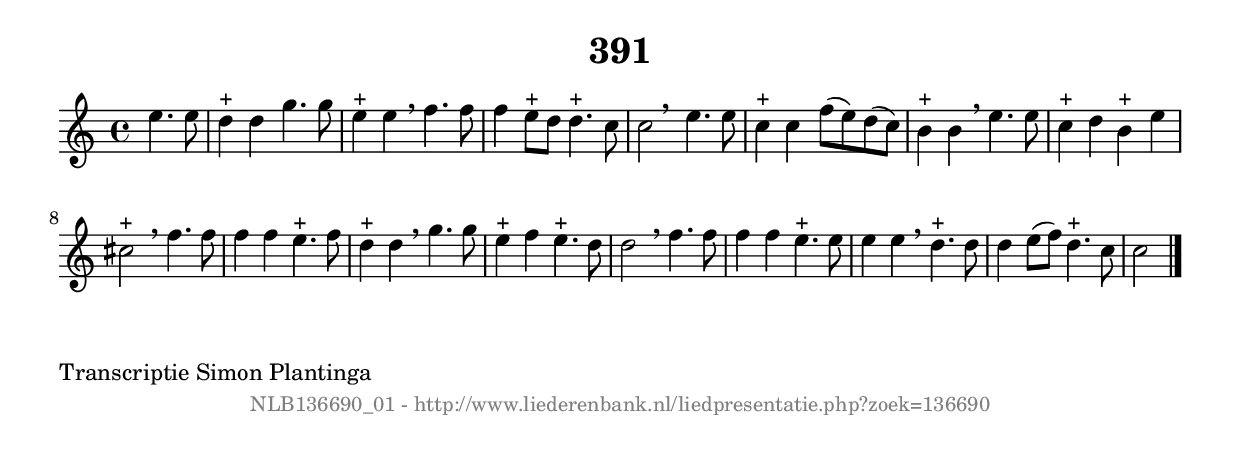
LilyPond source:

%
% produced by wce2krn 1.64 (7 June 2014)
%
\version"2.16"
#(append! paper-alist '(("long" . (cons (* 210 mm) (* 2000 mm)))))
#(set-default-paper-size "long")
sb = {\breathe}
mBreak = {\breathe }
bBreak = {\breathe }
x = {\once\override NoteHead #'style = #'cross }
gl=\glissando
itime={\override Staff.TimeSignature #'stencil = ##f }
ficta = {\once\set suggestAccidentals = ##t}
fine = {\once\override Score.RehearsalMark #'self-alignment-X = #1 \mark \markup {\italic{Fine}}}
dc = {\once\override Score.RehearsalMark #'self-alignment-X = #1 \mark \markup {\italic{D.C.}}}
dcf = {\once\override Score.RehearsalMark #'self-alignment-X = #1 \mark \markup {\italic{D.C. al Fine}}}
dcc = {\once\override Score.RehearsalMark #'self-alignment-X = #1 \mark \markup {\italic{D.C. al Coda}}}
ds = {\once\override Score.RehearsalMark #'self-alignment-X = #1 \mark \markup {\italic{D.S.}}}
dsf = {\once\override Score.RehearsalMark #'self-alignment-X = #1 \mark \markup {\italic{D.S. al Fine}}}
dsc = {\once\override Score.RehearsalMark #'self-alignment-X = #1 \mark \markup {\italic{D.S. al Coda}}}
pv = {\set Score.repeatCommands = #'((volta "1"))}
sv = {\set Score.repeatCommands = #'((volta "2"))}
tv = {\set Score.repeatCommands = #'((volta "3"))}
qv = {\set Score.repeatCommands = #'((volta "4"))}
xv = {\set Score.repeatCommands = #'((volta #f))}
\header{ tagline = ""
title = "391"
}
\score {{
\key c \major
\relative g'
{
\set melismaBusyProperties = #'()
\partial 32*16
\time 4/4
\tempo 4=120
\override Score.MetronomeMark #'transparent = ##t
\override Score.RehearsalMark #'break-visibility = #(vector #t #t #f)
e'4. e8 | d4^"+" d4 g4. g8 | e4^"+" e4 \sb f4. f8 | f4 e8^"+" d8 d4.^"+" c8 | c2 \bar ":|:" \bBreak
e4. e8 | c4^"+" c4 f8( e8) d8( c8) | b4^"+" b4 \sb e4. e8 | c4^"+" d4 b4^"+" e4 | cis2^"+" \mBreak
f4. f8 | f4 f4 e4.^"+" f8 | d4^"+" d4 \sb g4. g8 | e4^"+" f4 e4.^"+" d8 | d2 \mBreak
f4. f8 | f4 f4 e4.^"+" e8 | e4 e4 \sb d4.^"+" d8 | d4 e8( f8) d4.^"+" c8 | c2 \bar "|."
 }}
 \midi { }
 \layout {
            indent = 0.0\cm
}
}
\markup { \wordwrap-string #" 
Transcriptie Simon Plantinga
"}
\markup { \vspace #0 } \markup { \with-color #grey \fill-line { \center-column { \smaller "NLB136690_01 - http://www.liederenbank.nl/liedpresentatie.php?zoek=136690" } } }
